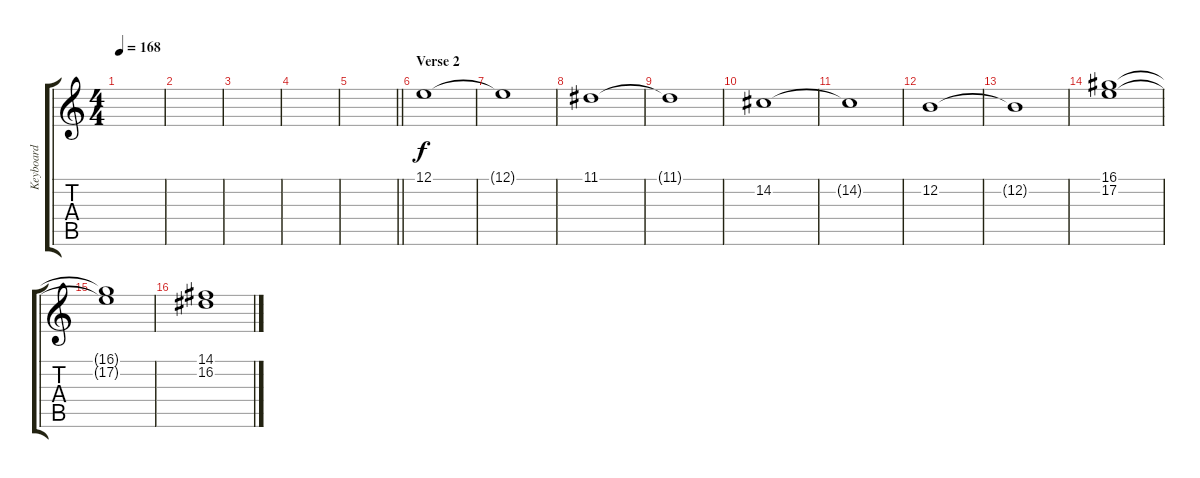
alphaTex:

\track ("Keyboard" "Keyboard") {instrument pad4choir}
\staff {score tabs}
\tuning (E4 B3 G3 D3 A2 E2) {hide}
\ts (4 4)
\tempo 168
\clef g2
\ks c
|
|
|
|
\barLineRight lightlight
|
\section ("" "Verse 2")
12.1.1 |
12.1{t}.1 |
11.1.1 |
11.1{t}.1 |
14.2.1 |
14.2{t}.1 |
12.2.1 |
12.2{t}.1 |
(16.1 17.2).1 |
(16.1{t} 17.2{t}).1 |
(14.1 16.2).1
